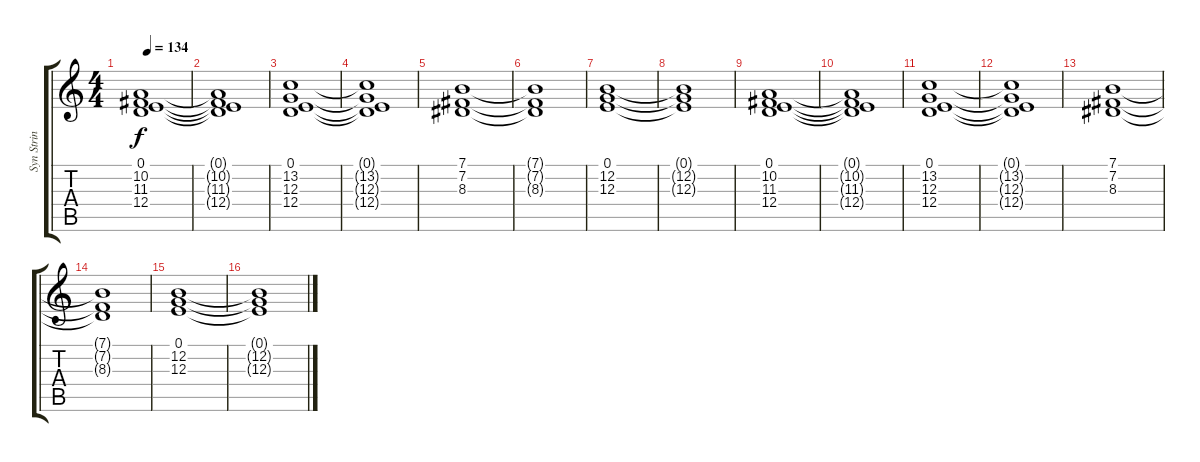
\track ("Syn Strin" "Syn Strin") {instrument synthstrings1}
\staff {score tabs}
\tuning (E4 B3 G3 D3 A2 E2) {hide}
\ts (4 4)
\tempo 134
\clef g2
\ks c
(0.1 10.2 11.3 12.4).1{dy f} |
(0.1{t} 10.2{t} 11.3{t} 12.4{t}).1 |
(0.1 13.2 12.3 12.4).1 |
(0.1{t} 13.2{t} 12.3{t} 12.4{t}).1 |
(7.1 7.2 8.3).1 |
(7.1{t} 7.2{t} 8.3{t}).1 |
(0.1 12.2 12.3).1 |
(0.1{t} 12.2{t} 12.3{t}).1 |
(0.1 10.2 11.3 12.4).1 |
(0.1{t} 10.2{t} 11.3{t} 12.4{t}).1 |
(0.1 13.2 12.3 12.4).1 |
(0.1{t} 13.2{t} 12.3{t} 12.4{t}).1 |
(7.1 7.2 8.3).1 |
(7.1{t} 7.2{t} 8.3{t}).1 |
(0.1 12.2 12.3).1 |
(0.1{t} 12.2{t} 12.3{t}).1
